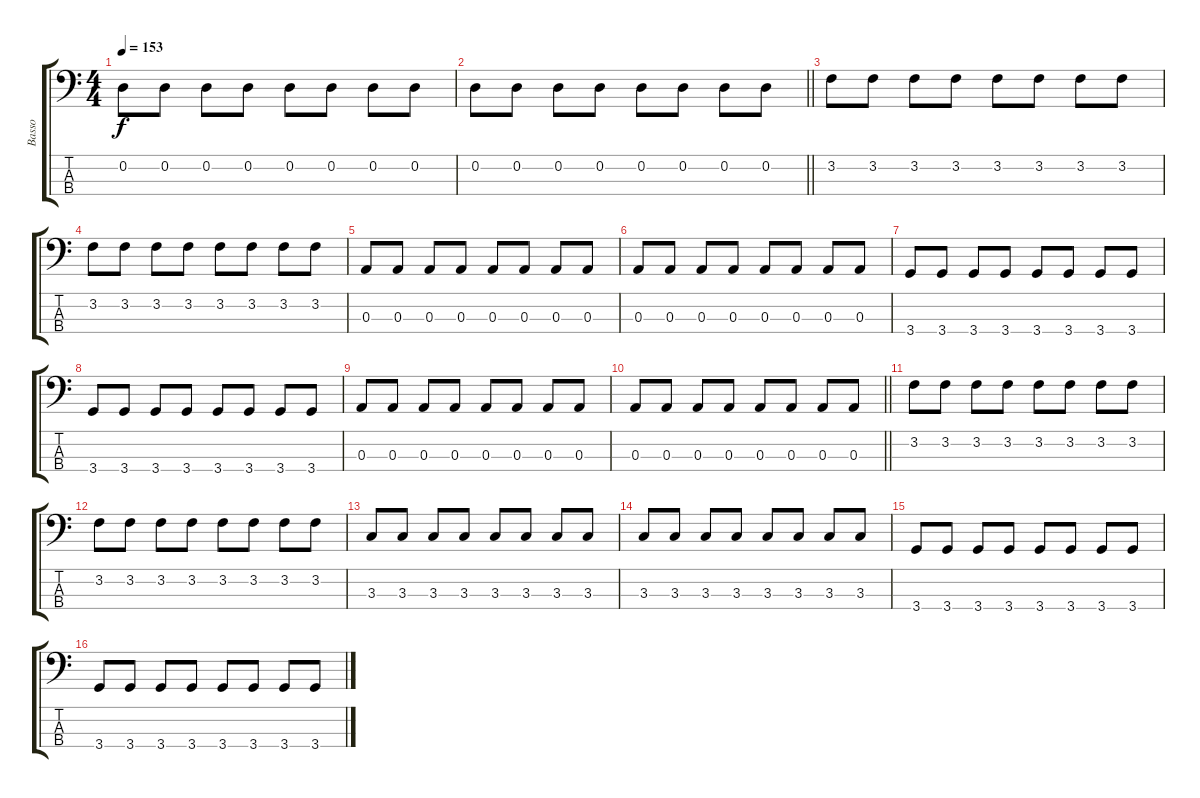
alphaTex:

\track ("Basso" "Basso") {instrument electricbassfinger}
\staff {score tabs}
\tuning (G2 D2 A1 E1) {hide}
\ts (4 4)
\tempo 153
\clef f4
\ks c
0.2.8{dy f} 0.2.8 0.2.8 0.2.8 0.2.8 0.2.8 0.2.8 0.2.8 |
\barLineRight lightlight
0.2.8 0.2.8 0.2.8 0.2.8 0.2.8 0.2.8 0.2.8 0.2.8 |
3.2.8 3.2.8 3.2.8 3.2.8 3.2.8 3.2.8 3.2.8 3.2.8 |
3.2.8 3.2.8 3.2.8 3.2.8 3.2.8 3.2.8 3.2.8 3.2.8 |
0.3.8 0.3.8 0.3.8 0.3.8 0.3.8 0.3.8 0.3.8 0.3.8 |
0.3.8 0.3.8 0.3.8 0.3.8 0.3.8 0.3.8 0.3.8 0.3.8 |
3.4.8 3.4.8 3.4.8 3.4.8 3.4.8 3.4.8 3.4.8 3.4.8 |
3.4.8 3.4.8 3.4.8 3.4.8 3.4.8 3.4.8 3.4.8 3.4.8 |
0.3.8 0.3.8 0.3.8 0.3.8 0.3.8 0.3.8 0.3.8 0.3.8 |
\barLineRight lightlight
0.3.8 0.3.8 0.3.8 0.3.8 0.3.8 0.3.8 0.3.8 0.3.8 |
3.2.8 3.2.8 3.2.8 3.2.8 3.2.8 3.2.8 3.2.8 3.2.8 |
3.2.8 3.2.8 3.2.8 3.2.8 3.2.8 3.2.8 3.2.8 3.2.8 |
3.3.8 3.3.8 3.3.8 3.3.8 3.3.8 3.3.8 3.3.8 3.3.8 |
3.3.8 3.3.8 3.3.8 3.3.8 3.3.8 3.3.8 3.3.8 3.3.8 |
3.4.8 3.4.8 3.4.8 3.4.8 3.4.8 3.4.8 3.4.8 3.4.8 |
3.4.8 3.4.8 3.4.8 3.4.8 3.4.8 3.4.8 3.4.8 3.4.8
